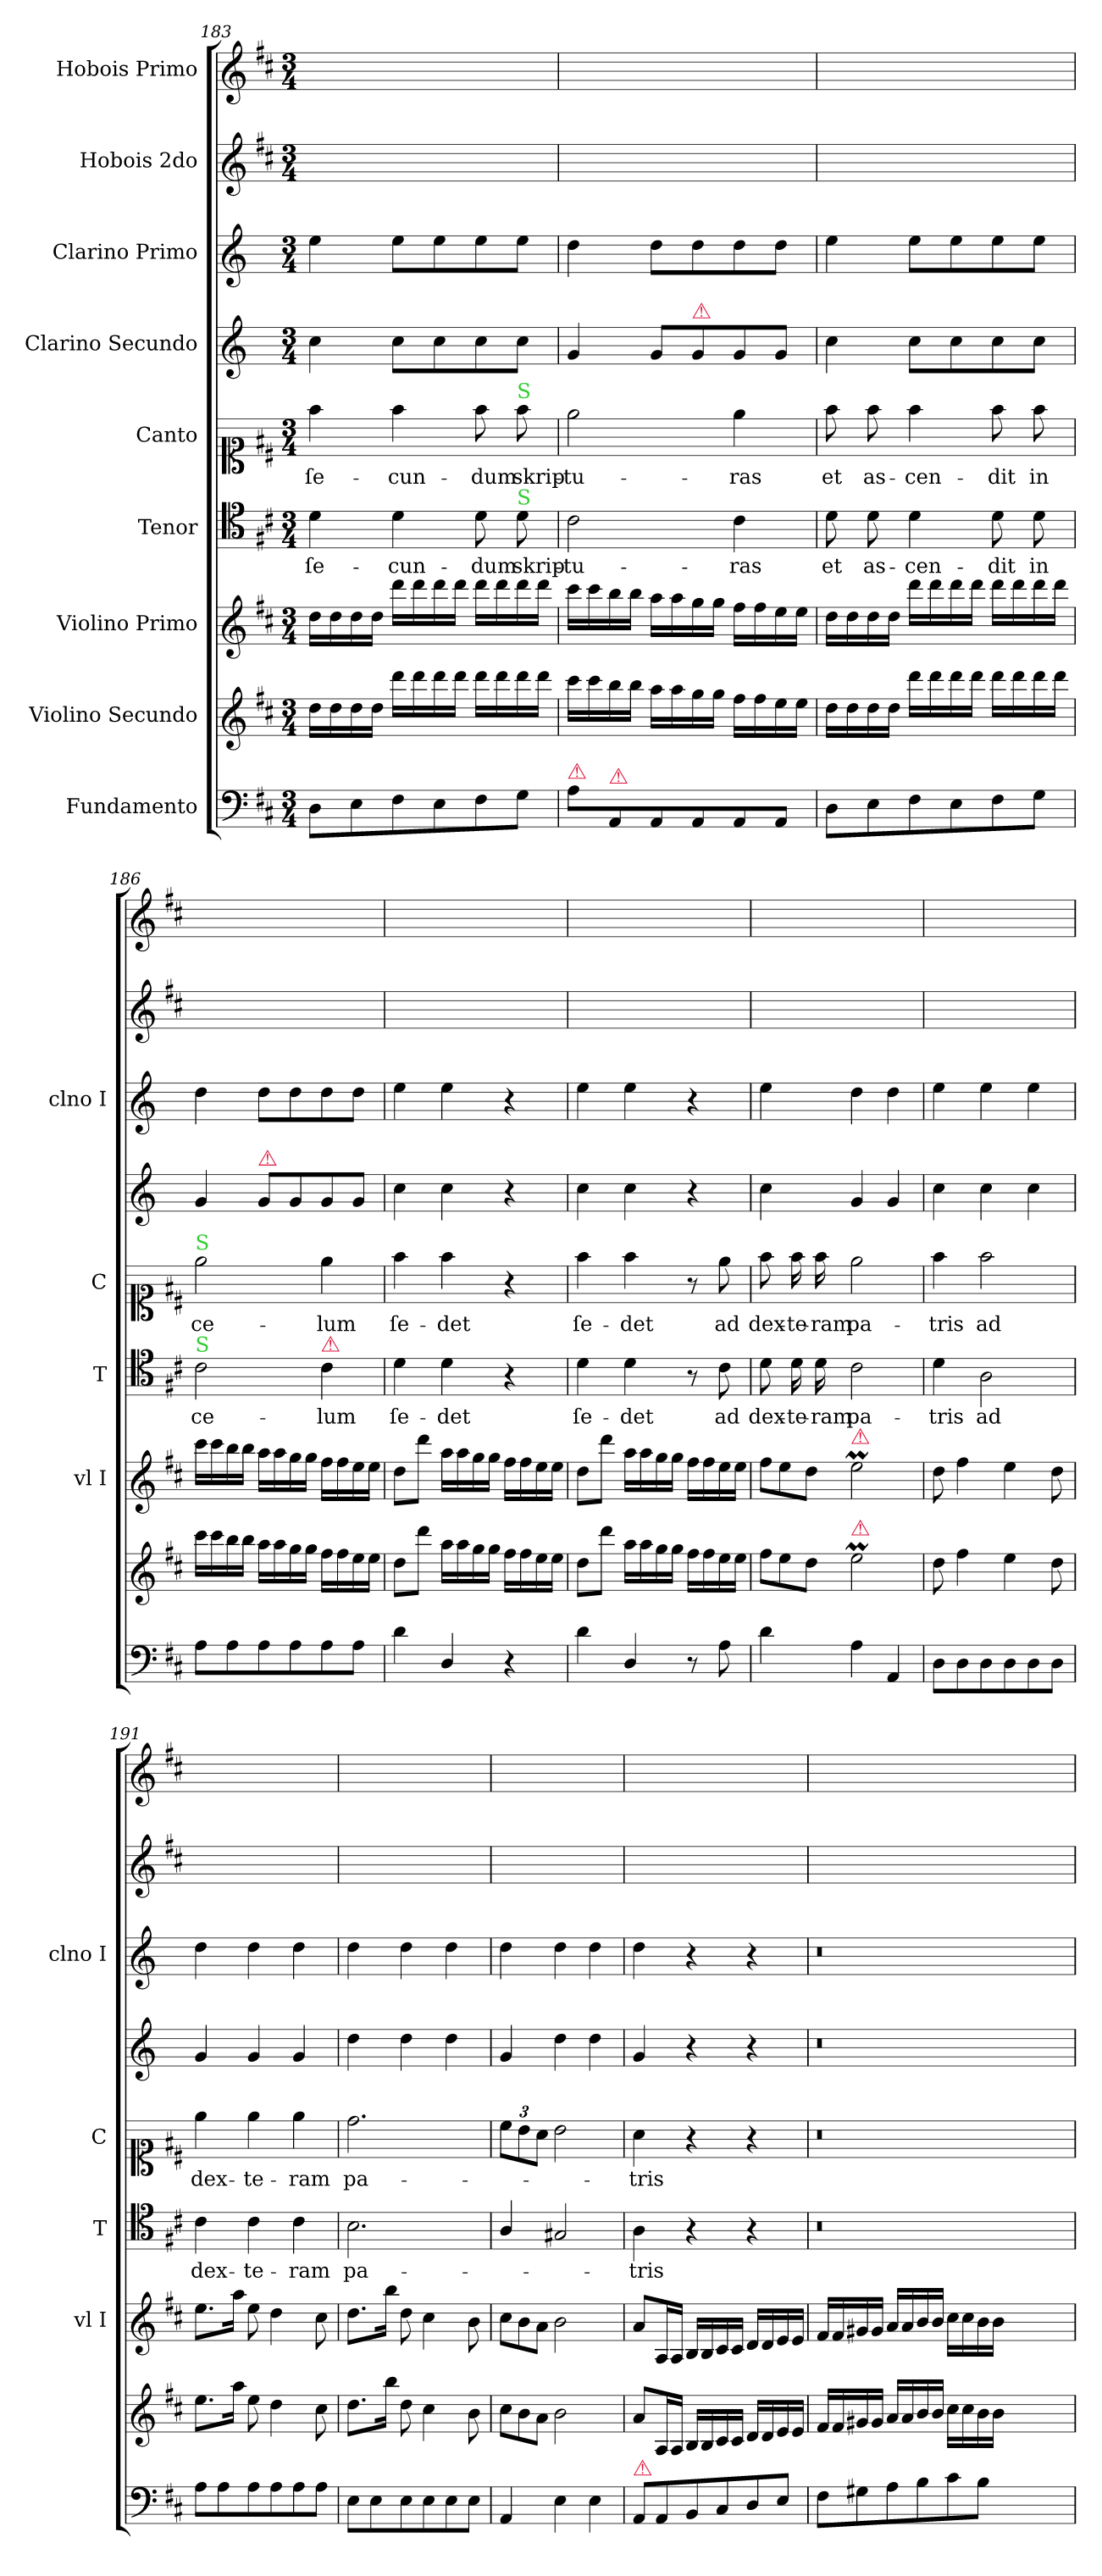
**kern	**kern	**kern	**kern	**text	**kern	**text	**kern	**kern	**kern	**kern
*part9	*part8	*part7	*part6	*part6	*part5	*part5	*part4	*part3	*part2	*part1
*staff9	*staff8	*staff7	*staff6	*staff6	*staff5	*staff5	*staff4	*staff3	*staff2	*staff1
*I"Fundamento	*I"Violino Secundo	*I"Violino Primo	*I"Tenor	*	*I"Canto	*	*I"Clarino Secundo	*I"Clarino Primo	*I"Hobois 2do	*I"Hobois Primo
*	*	*I'vl I	*I'T	*	*I'C	*	*	*I'clno I	*	*
*clefF4	*clefG2	*clefG2	*clefC4	*	*clefC1	*	*clefG2	*clefG2	*clefG2	*clefG2
*	*	*	*	*	*	*	*ITrd-1c-2	*ITrd-1c-2	*	*
*k[f#c#]	*k[f#c#]	*k[f#c#]	*k[f#c#]	*	*k[f#c#]	*	*k[f#c#]	*k[f#c#]	*k[f#c#]	*k[f#c#]
*M3/4	*M3/4	*M3/4	*M3/4	*	*M3/4	*	*M3/4	*M3/4	*M3/4	*M3/4
=183	=183	=183	=183	=183	=183	=183	=183	=183	=183	=183
8D\L	16dd\LL	16dd\LL	4d\	ſe-	4ff#\	ſe-	4dd\	4ff#\	2.ryy	2.ryy
.	16dd\	16dd\	.	.	.	.	.	.	.	.
8E\	16dd\	16dd\	.	.	.	.	.	.	.	.
.	16dd\JJ	16dd\JJ	.	.	.	.	.	.	.	.
8F#\	16ddd\LL	16ddd\LL	4d\	-cun-	4ff#\	-cun-	8dd\L	8ff#\L	.	.
.	16ddd\	16ddd\	.	.	.	.	.	.	.	.
8E\	16ddd\	16ddd\	.	.	.	.	8dd\	8ff#\	.	.
.	16ddd\JJ	16ddd\JJ	.	.	.	.	.	.	.	.
8F#\	16ddd\LL	16ddd\LL	8d\	-dum	8ff#\	-dum	8dd\	8ff#\	.	.
.	16ddd\	16ddd\	.	.	.	.	.	.	.	.
!	!	!	!	!	!LO:TX:a:color=limegreen:t=S	!	!	!	!	!
!	!	!	!LO:TX:a:color=limegreen:t=S	!	!	!	!	!	!	!
8G\J	16ddd\	16ddd\	8d\	skrip-	8ff#\	skrip-	8dd\J	8ff#\J	.	.
.	16ddd\JJ	16ddd\JJ	.	.	.	.	.	.	.	.
=184	=184	=184	=184	=184	=184	=184	=184	=184	=184	=184
!LO:TX:a:color=crimson:t=⚠	!	!	!	!	!	!	!	!	!	!
8A\L	16ccc#\LL	16ccc#\LL	2c#\	-tu-	2ee\	-tu-	4a/	4ee\	2.ryy	2.ryy
.	16ccc#\	16ccc#\	.	.	.	.	.	.	.	.
!LO:TX:a:color=crimson:t=⚠	!	!	!	!	!	!	!	!	!	!
8AA/	16bb\	16bb\	.	.	.	.	.	.	.	.
.	16bb\JJ	16bb\JJ	.	.	.	.	.	.	.	.
8AA/	16aa\LL	16aa\LL	.	.	.	.	8a/L	8ee\L	.	.
.	16aa\	16aa\	.	.	.	.	.	.	.	.
!	!	!	!	!	!	!	!LO:TX:a:color=crimson:t=⚠	!	!	!
8AA/	16gg\	16gg\	.	.	.	.	8a/	8ee\	.	.
.	16gg\JJ	16gg\JJ	.	.	.	.	.	.	.	.
8AA/	16ff#\LL	16ff#\LL	4c#\	-ras	4ee\	-ras	8a/	8ee\	.	.
.	16ff#\	16ff#\	.	.	.	.	.	.	.	.
8AA/J	16ee\	16ee\	.	.	.	.	8a/J	8ee\J	.	.
.	16ee\JJ	16ee\JJ	.	.	.	.	.	.	.	.
=185	=185	=185	=185	=185	=185	=185	=185	=185	=185	=185
8D\L	16dd\LL	16dd\LL	8d\	et	8ff#\	et	4dd\	4ff#\	2.ryy	2.ryy
.	16dd\	16dd\	.	.	.	.	.	.	.	.
8E\	16dd\	16dd\	8d\	as-	8ff#\	as-	.	.	.	.
.	16dd\JJ	16dd\JJ	.	.	.	.	.	.	.	.
8F#\	16ddd\LL	16ddd\LL	4d\	-cen-	4ff#\	-cen-	8dd\L	8ff#\L	.	.
.	16ddd\	16ddd\	.	.	.	.	.	.	.	.
8E\	16ddd\	16ddd\	.	.	.	.	8dd\	8ff#\	.	.
.	16ddd\JJ	16ddd\JJ	.	.	.	.	.	.	.	.
8F#\	16ddd\LL	16ddd\LL	8d\	-dit	8ff#\	-dit	8dd\	8ff#\	.	.
.	16ddd\	16ddd\	.	.	.	.	.	.	.	.
8G\J	16ddd\	16ddd\	8d\	in	8ff#\	in	8dd\J	8ff#\J	.	.
.	16ddd\JJ	16ddd\JJ	.	.	.	.	.	.	.	.
=186	=186	=186	=186	=186	=186	=186	=186	=186	=186	=186
!	!	!	!	!	!LO:TX:a:color=limegreen:t=S	!	!	!	!	!
!	!	!	!LO:TX:a:color=limegreen:t=S	!	!	!	!	!	!	!
8A\L	16ccc#\LL	16ccc#\LL	2c#\	ce-	2ee\	ce-	4a/	4ee\	2.ryy	2.ryy
.	16ccc#\	16ccc#\	.	.	.	.	.	.	.	.
8A\	16bb\	16bb\	.	.	.	.	.	.	.	.
.	16bb\JJ	16bb\JJ	.	.	.	.	.	.	.	.
!	!	!	!	!	!	!	!LO:TX:a:color=crimson:t=⚠	!	!	!
8A\	16aa\LL	16aa\LL	.	.	.	.	8a/L	8ee\L	.	.
.	16aa\	16aa\	.	.	.	.	.	.	.	.
8A\	16gg\	16gg\	.	.	.	.	8a/	8ee\	.	.
.	16gg\JJ	16gg\JJ	.	.	.	.	.	.	.	.
!	!	!	!LO:TX:a:color=crimson:t=⚠	!	!	!	!	!	!	!
8A\	16ff#\LL	16ff#\LL	4c#\	-lum	4ee\	-lum	8a/	8ee\	.	.
.	16ff#\	16ff#\	.	.	.	.	.	.	.	.
8A\J	16ee\	16ee\	.	.	.	.	8a/J	8ee\J	.	.
.	16ee\JJ	16ee\JJ	.	.	.	.	.	.	.	.
=187	=187	=187	=187	=187	=187	=187	=187	=187	=187	=187
4d\	8dd\L	8dd\L	4d\	ſe-	4ff#\	ſe-	4dd\	4ff#\	2.ryy	2.ryy
.	8ddd\J	8ddd\J	.	.	.	.	.	.	.	.
4D/	16aa\LL	16aa\LL	4d\	-det	4ff#\	-det	4dd\	4ff#\	.	.
.	16aa\	16aa\	.	.	.	.	.	.	.	.
.	16gg\	16gg\	.	.	.	.	.	.	.	.
.	16gg\JJ	16gg\JJ	.	.	.	.	.	.	.	.
4r	16ff#\LL	16ff#\LL	4r	.	4r	.	4r	4r	.	.
.	16ff#\	16ff#\	.	.	.	.	.	.	.	.
.	16ee\	16ee\	.	.	.	.	.	.	.	.
.	16ee\JJ	16ee\JJ	.	.	.	.	.	.	.	.
=188	=188	=188	=188	=188	=188	=188	=188	=188	=188	=188
4d\	8dd\L	8dd\L	4d\	ſe-	4ff#\	ſe-	4dd\	4ff#\	2.ryy	2.ryy
.	8ddd\J	8ddd\J	.	.	.	.	.	.	.	.
4D/	16aa\LL	16aa\LL	4d\	-det	4ff#\	-det	4dd\	4ff#\	.	.
.	16aa\	16aa\	.	.	.	.	.	.	.	.
.	16gg\	16gg\	.	.	.	.	.	.	.	.
.	16gg\JJ	16gg\JJ	.	.	.	.	.	.	.	.
8r	16ff#\LL	16ff#\LL	8r	.	8r	.	4r	4r	.	.
.	16ff#\	16ff#\	.	.	.	.	.	.	.	.
8A\	16ee\	16ee\	8c#\	ad	8ee\	ad	.	.	.	.
.	16ee\JJ	16ee\JJ	.	.	.	.	.	.	.	.
=189	=189	=189	=189	=189	=189	=189	=189	=189	=189	=189
*	*Xtuplet	*Xtuplet	*	*	*	*	*	*	*	*
4d\	12ff#\L	12ff#\L	8d\	dex-	8ff#\	dex-	4dd\	4ff#\	2.ryy	2.ryy
.	12ee\	12ee\	.	.	.	.	.	.	.	.
.	.	.	16d\	-te-	16ff#\	-te-	.	.	.	.
.	12dd\J	12dd\J	.	.	.	.	.	.	.	.
.	.	.	16d\	-ram	16ff#\	-ram	.	.	.	.
!	!	!LO:TX:a:color=crimson:t=⚠	!	!	!	!	!	!	!	!
!	!LO:TX:a:color=crimson:t=⚠	!	!	!	!	!	!	!	!	!
4A\	2eeM\	2eeM\	2c#\	pa-	2ee\	pa-	4a/	4ee\	.	.
4AA/	.	.	.	.	.	.	4a/	4ee\	.	.
=190	=190	=190	=190	=190	=190	=190	=190	=190	=190	=190
8D\L	8dd\	8dd\	4d\	-tris	4ff#\	-tris	4dd\	4ff#\	2.ryy	2.ryy
8D\	4ff#\	4ff#\	.	.	.	.	.	.	.	.
8D\	.	.	2A\	ad	2ff#\	ad	4dd\	4ff#\	.	.
8D\	4ee\	4ee\	.	.	.	.	.	.	.	.
8D\	.	.	.	.	.	.	4dd\	4ff#\	.	.
8D\J	8dd\	8dd\	.	.	.	.	.	.	.	.
=191	=191	=191	=191	=191	=191	=191	=191	=191	=191	=191
8A\L	8.ee\L	8.ee\L	4c#\	dex-	4ee\	dex-	4a/	4ee\	2.ryy	2.ryy
8A\	.	.	.	.	.	.	.	.	.	.
.	16aa\Jk	16aa\Jk	.	.	.	.	.	.	.	.
8A\	8ee\	8ee\	4c#\	-te-	4ee\	-te-	4a/	4ee\	.	.
8A\	4dd\	4dd\	.	.	.	.	.	.	.	.
8A\	.	.	4c#\	-ram	4ee\	-ram	4a/	4ee\	.	.
8A\J	8cc#\	8cc#\	.	.	.	.	.	.	.	.
=192	=192	=192	=192	=192	=192	=192	=192	=192	=192	=192
8E\L	8.dd\L	8.dd\L	2.B\	pa-	2.dd\	pa-	4ee\	4ee\	2.ryy	2.ryy
8E\	.	.	.	.	.	.	.	.	.	.
.	16bb\Jk	16bb\Jk	.	.	.	.	.	.	.	.
8E\	8dd\	8dd\	.	.	.	.	4ee\	4ee\	.	.
8E\	4cc#\	4cc#\	.	.	.	.	.	.	.	.
8E\	.	.	.	.	.	.	4ee\	4ee\	.	.
8E\J	8b\	8b\	.	.	.	.	.	.	.	.
=193	=193	=193	=193	=193	=193	=193	=193	=193	=193	=193
4AA/	12cc#\L	12cc#\L	4A/	.	12cc#\L	.	4a/	4ee\	2.ryy	2.ryy
.	12b\	12b\	.	.	12b\	.	.	.	.	.
.	12a\J	12a\J	.	.	12a\J	.	.	.	.	.
4E\	2b\	2b\	2G#X/	.	2b\	.	4ee\	4ee\	.	.
4E\	.	.	.	.	.	.	4ee\	4ee\	.	.
=194	=194	=194	=194	=194	=194	=194	=194	=194	=194	=194
!LO:TX:a:color=crimson:t=⚠	!	!	!	!	!	!	!	!	!	!
8AA/L	8a/L	8a/L	4A\	-tris	4a\	-tris	4a/	4ee\	2.ryy	2.ryy
8AA/	16A/L	16A/L	.	.	.	.	.	.	.	.
.	16A/JJ	16A/JJ	.	.	.	.	.	.	.	.
8BB/	16B/LL	16B/LL	4r	.	4r	.	4r	4r	.	.
.	16B/	16B/	.	.	.	.	.	.	.	.
8C#/	16c#/	16c#/	.	.	.	.	.	.	.	.
.	16c#/JJ	16c#/JJ	.	.	.	.	.	.	.	.
8D/	16d/LL	16d/LL	4r	.	4r	.	4r	4r	.	.
.	16d/	16d/	.	.	.	.	.	.	.	.
8E/J	16e/	16e/	.	.	.	.	.	.	.	.
.	16e/JJ	16e/JJ	.	.	.	.	.	.	.	.
=195	=195	=195	=195	=195	=195	=195	=195	=195	=195	=195
!	!	!	!LO:N:vis=0	!	!LO:N:vis=0	!	!LO:N:vis=0	!LO:N:vis=0	!	!
8F#\L	16f#/LL	16f#/LL	1.r	.	1.r	.	1.r	1.r	2.ryy	2.ryy
.	16f#/	16f#/	.	.	.	.	.	.	.	.
8G#X\	16g#X/	16g#X/	.	.	.	.	.	.	.	.
.	16g#/JJ	16g#/JJ	.	.	.	.	.	.	.	.
8A\	16a/LL	16a/LL	.	.	.	.	.	.	.	.
.	16a/	16a/	.	.	.	.	.	.	.	.
8B\	16b/	16b/	.	.	.	.	.	.	.	.
.	16b/JJ	16b/JJ	.	.	.	.	.	.	.	.
8c#\	16cc#\LL	16cc#\LL	.	.	.	.	.	.	.	.
.	16cc#\	16cc#\	.	.	.	.	.	.	.	.
8B\J	16b\	16b\	.	.	.	.	.	.	.	.
.	16b\JJ	16b\JJ	.	.	.	.	.	.	.	.
2.ryy	2.ryy	2.ryy	.	.	.	.	.	.	2.ryy	2.ryy
=	=	=	=	=	=	=	=	=	=	=
*-	*-	*-	*-	*-	*-	*-	*-	*-	*-	*-
